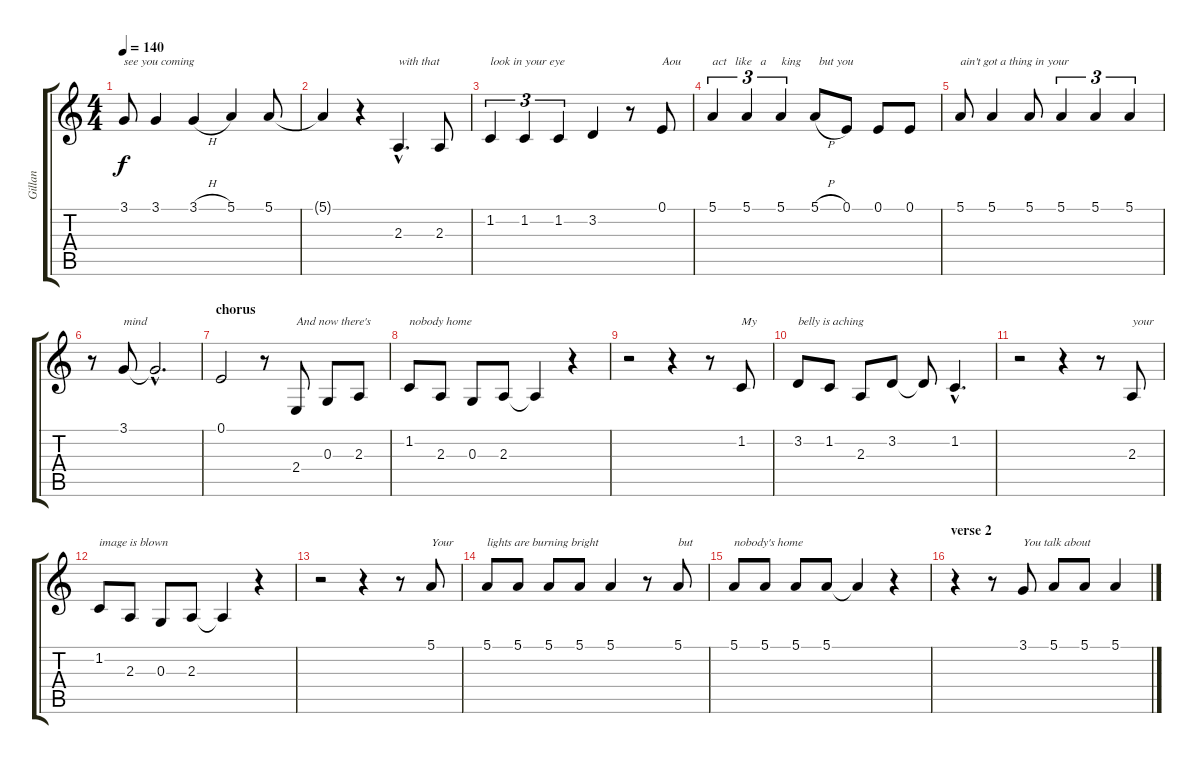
\track ("Gillan" "Gillan") {instrument violin}
\staff {score tabs}
\tuning (E4 B3 G3 D3 A2 E2) {hide}
\ts (4 4)
\tempo 140
\clef g2
\ks c
3.1.8{txt "see you coming" dy f} 3.1.4 3.1{h}.4 5.1.4 5.1.8 |
5.1{t}.4 r.4 2.3{hac}.4{d txt "with that"} 2.3.8 |
1.2.4{tu (3 2) txt "look in your eye"} 1.2.4{tu (3 2)} 1.2.4{tu (3 2)} 3.2.4 r.8 0.1.8{txt "Aou"} |
5.1.4{tu (3 2) txt "act   like   a     king      but you"} 5.1.4{tu (3 2)} 5.1.4{tu (3 2)} 5.1{h}.8 0.1.8 0.1.8 0.1.8 |
5.1.8{txt "ain't got a thing in your"} 5.1.4 5.1.8 5.1.4{tu (3 2)} 5.1.4{tu (3 2)} 5.1.4{tu (3 2)} |
r.8 3.1.8{txt "mind"} 3.1{hac t}.2{d} |
\section ("" "chorus")
0.1.2 r.8 2.4.8{txt "And now there's"} 0.3.8 2.3.8 |
1.2.8{txt "nobody home"} 2.3.8 0.3.8 2.3.8 2.3{t}.4 r.4 |
r.2 r.4 r.8 1.2.8{txt "My"} |
3.2.8{txt "belly is aching"} 1.2.8 2.3.8 3.2.8 3.2{t}.8 1.2{hac}.4{d} |
r.2 r.4 r.8 2.3.8{txt "your"} |
1.2.8{txt "image is blown"} 2.3.8 0.3.8 2.3.8 2.3{t}.4 r.4 |
r.2 r.4 r.8 5.1.8{txt "Your"} |
5.1.8{txt "lights are burning bright"} 5.1.8 5.1.8 5.1.8 5.1.4 r.8 5.1.8{txt "but"} |
5.1.8{txt "nobody's home"} 5.1.8 5.1.8 5.1.8 5.1{t}.4 r.4 |
\section ("" "verse 2")
r.4 r.8 3.1.8{txt "You talk about"} 5.1.8 5.1.8 5.1.4
